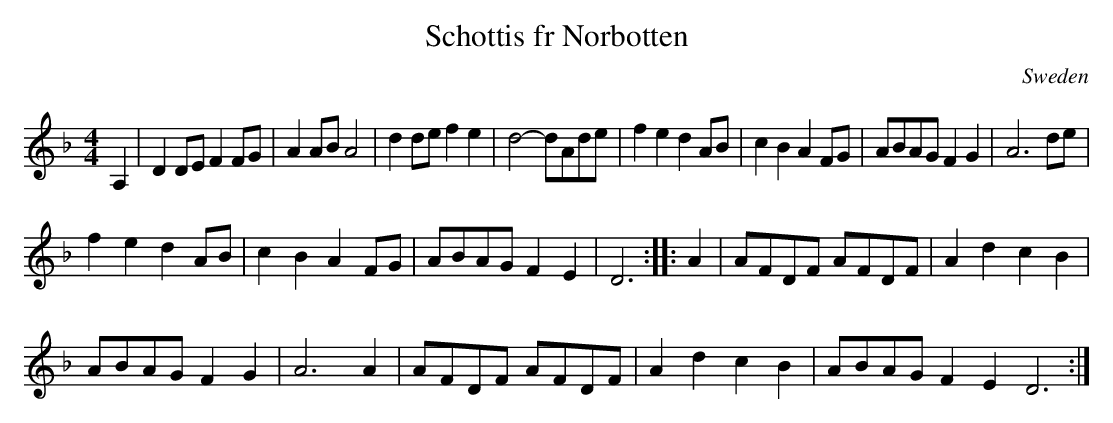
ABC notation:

X:1
T:Schottis fr Norbotten
O:Sweden
O:Norway
M:4/4
K:Dm
A,2 |\
D2DE F2FG | A2AB A4 | d2de f2e2 | d4-dAde |\
f2e2 d2AB | c2B2 A2FG | ABAG F2G2 | A6 de |
f2e2 d2AB | c2B2 A2FG | ABAG F2E2 | D6 ::\
A2 |\
AFDF AFDF | A2d2 c2B2 |
ABAG F2G2 | A6 A2 |\
AFDF AFDF | A2d2 c2B2 |ABAG F2E2 D6 :|
